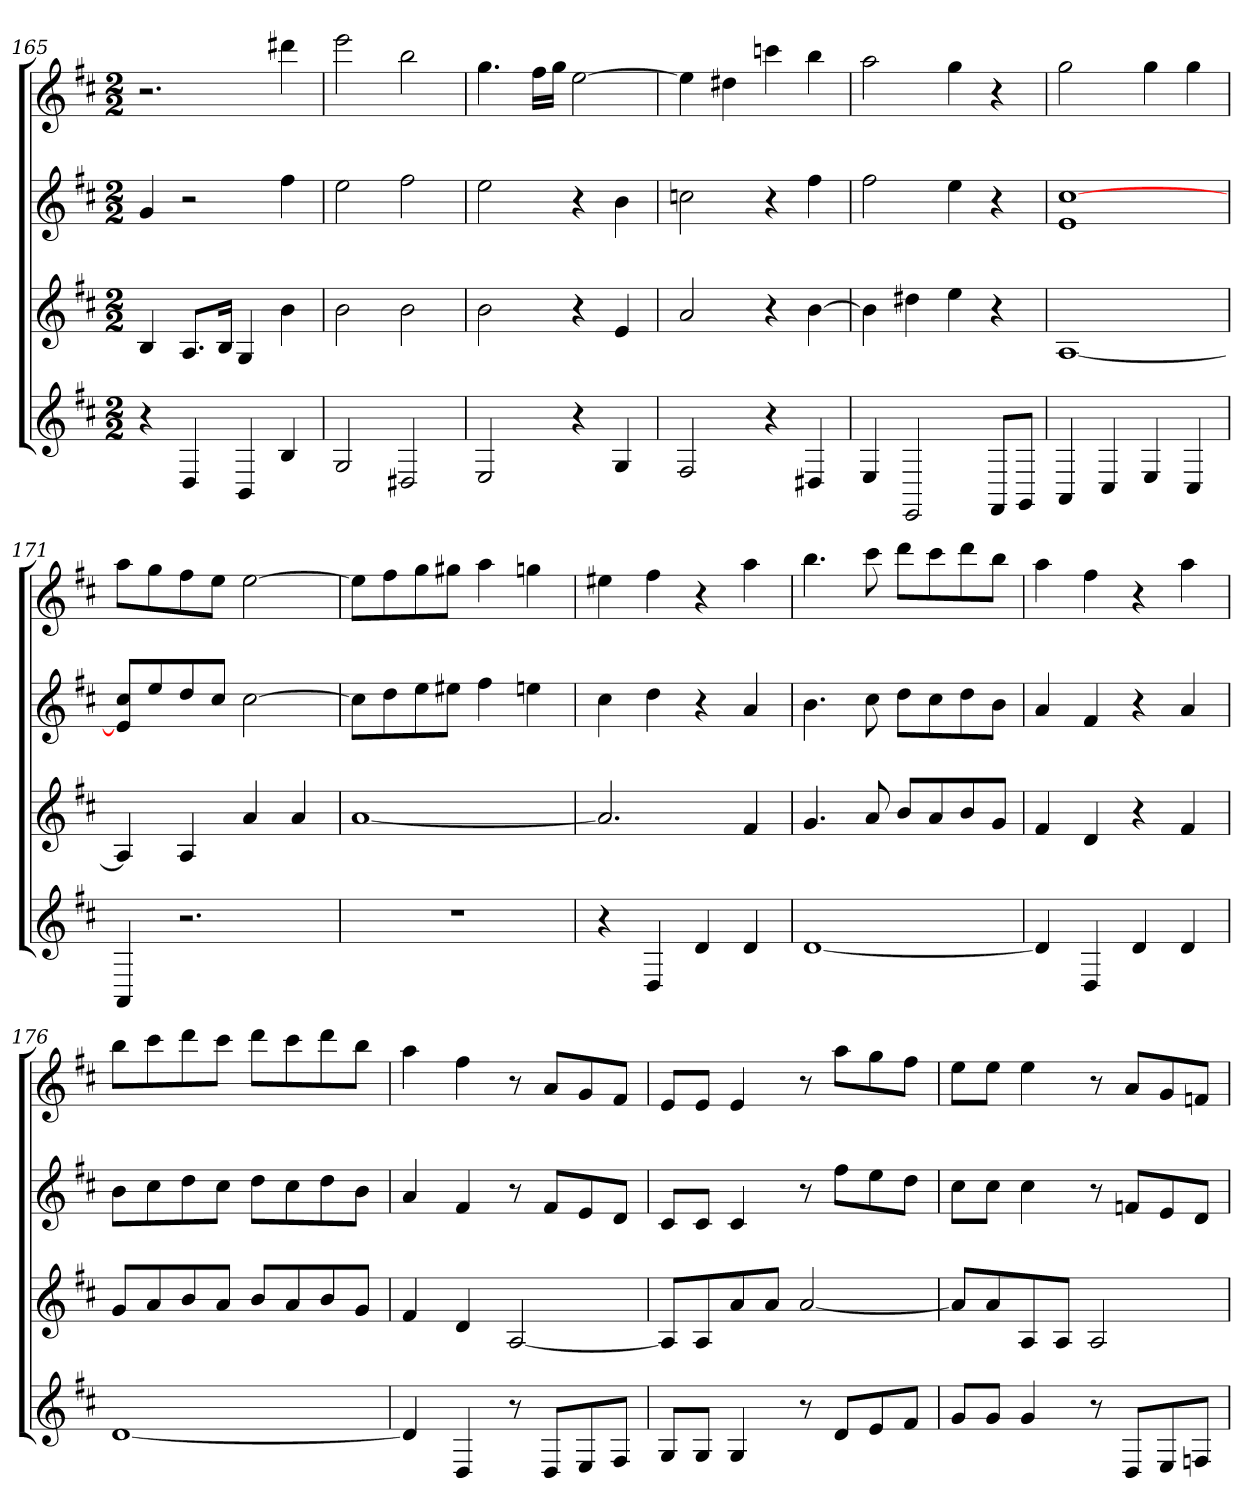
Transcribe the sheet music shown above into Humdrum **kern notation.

**kern	**kern	**kern	**kern
*part4	*part3	*part2	*part1
*staff4	*staff3	*staff2	*staff1
*k[f#c#]	*k[f#c#]	*k[f#c#]	*k[f#c#]
*D:	*D:	*D:	*D:
*M2/2	*M2/2	*M2/2	*M2/2
=165	=165	=165	=165
4r	4B	4g	2.r
4D	8.AL	2r	.
.	16BJk	.	.
4BB	4G	.	.
4B	4b	4ff#	4ddd#X
=166	=166	=166	=166
2G	2b	2ee	2eee
2D#X	2b	2ff#	2bb
=167	=167	=167	=167
2E	2b	2ee	4.gg
.	.	.	16ff#LL
.	.	.	16ggJJ
4r	4r	4r	[2ee
4G	4e	4b	.
=168	=168	=168	=168
2F#	2a	2ccn	4ee]
.	.	.	4dd#X
4r	4r	4r	4cccn
4D#X	[4b	4ff#	4bb
=169	=169	=169	=169
4E	4b]	2ff#	2aa
2EE	4dd#X	.	.
.	4ee	4ee	4gg
8FF#L	4r	4r	4r
8GGJ	.	.	.
=170	=170	=170	=170
4AA	[1A	1e [1cc#	2gg
4C#	.	.	.
4E	.	.	4gg
4C#	.	.	4gg
=171	=171	=171	=171
4AA	4A]	8e] 8cc#L	8aaL
.	.	8ee	8gg
2.r	4A	8dd	8ff#
.	.	8cc#J	8eeJ
.	4a	[2cc#	[2ee
.	4a	.	.
=172	=172	=172	=172
1r	[1a	8cc#L]	8eeL]
.	.	8dd	8ff#
.	.	8ee	8gg
.	.	8ee#XJ	8gg#XJ
.	.	4ff#	4aa
.	.	4een	4ggn
=173	=173	=173	=173
4r	2.a]	4cc#	4ee#X
4D	.	4dd	4ff#
4d	.	4r	4r
4d	4f#	4a	4aa
=174	=174	=174	=174
[1d	4.g	4.b	4.bb
.	8a	8cc#	8ccc#
.	8bL	8ddL	8dddL
.	8a	8cc#	8ccc#
.	8b	8dd	8ddd
.	8gJ	8bJ	8bbJ
=175	=175	=175	=175
4d]	4f#	4a	4aa
4D	4d	4f#	4ff#
4d	4r	4r	4r
4d	4f#	4a	4aa
=176	=176	=176	=176
[1d	8gL	8bL	8bbL
.	8a	8cc#	8ccc#
.	8b	8dd	8ddd
.	8aJ	8cc#J	8ccc#J
.	8bL	8ddL	8dddL
.	8a	8cc#	8ccc#
.	8b	8dd	8ddd
.	8gJ	8bJ	8bbJ
=177	=177	=177	=177
4d]	4f#	4a	4aa
4D	4d	4f#	4ff#
8r	[2A	8r	8r
8DL	.	8f#L	8aL
8E	.	8e	8g
8F#J	.	8dJ	8f#J
=178	=178	=178	=178
8GL	8AL]	8c#L	8eL
8GJ	8A	8c#J	8eJ
4G	8a	4c#	4e
.	8aJ	.	.
8r	[2a	8r	8r
8dL	.	8ff#L	8aaL
8e	.	8ee	8gg
8f#J	.	8ddJ	8ff#J
=179	=179	=179	=179
8gL	8aL]	8cc#L	8eeL
8gJ	8a	8cc#J	8eeJ
4g	8A	4cc#	4ee
.	8AJ	.	.
8r	2A	8r	8r
8DL	.	8fnL	8aL
8E	.	8e	8g
8FnJ	.	8dJ	8fnJ
=	=	=	=
*-	*-	*-	*-
